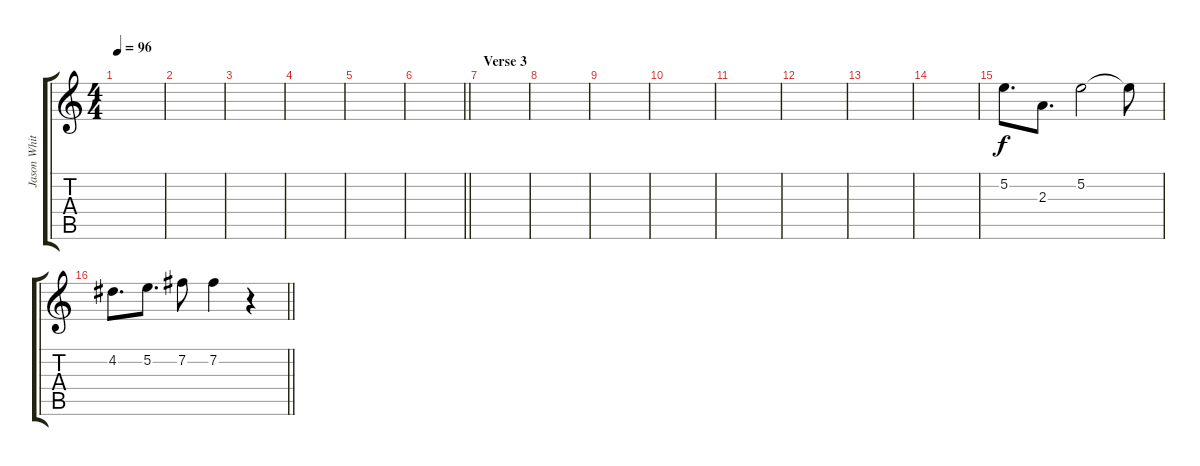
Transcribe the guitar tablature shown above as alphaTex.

\track ("Jason White - Guitar" "Jason Whit") {instrument distortionguitar}
\staff {score tabs}
\tuning (E4 B3 G3 D3 A2 E2) {hide}
\ts (4 4)
\tempo 96
\clef g2
\ks c
|
|
|
|
|
\barLineRight lightlight
|
\section ("" "Verse 3")
|
|
|
|
|
|
|
|
5.2.8{d} 2.3.8{d} 5.2.2 5.2{t}.8 |
\barLineRight lightlight
4.2.8{d} 5.2.8{d} 7.2.8 7.2.4 r.4
